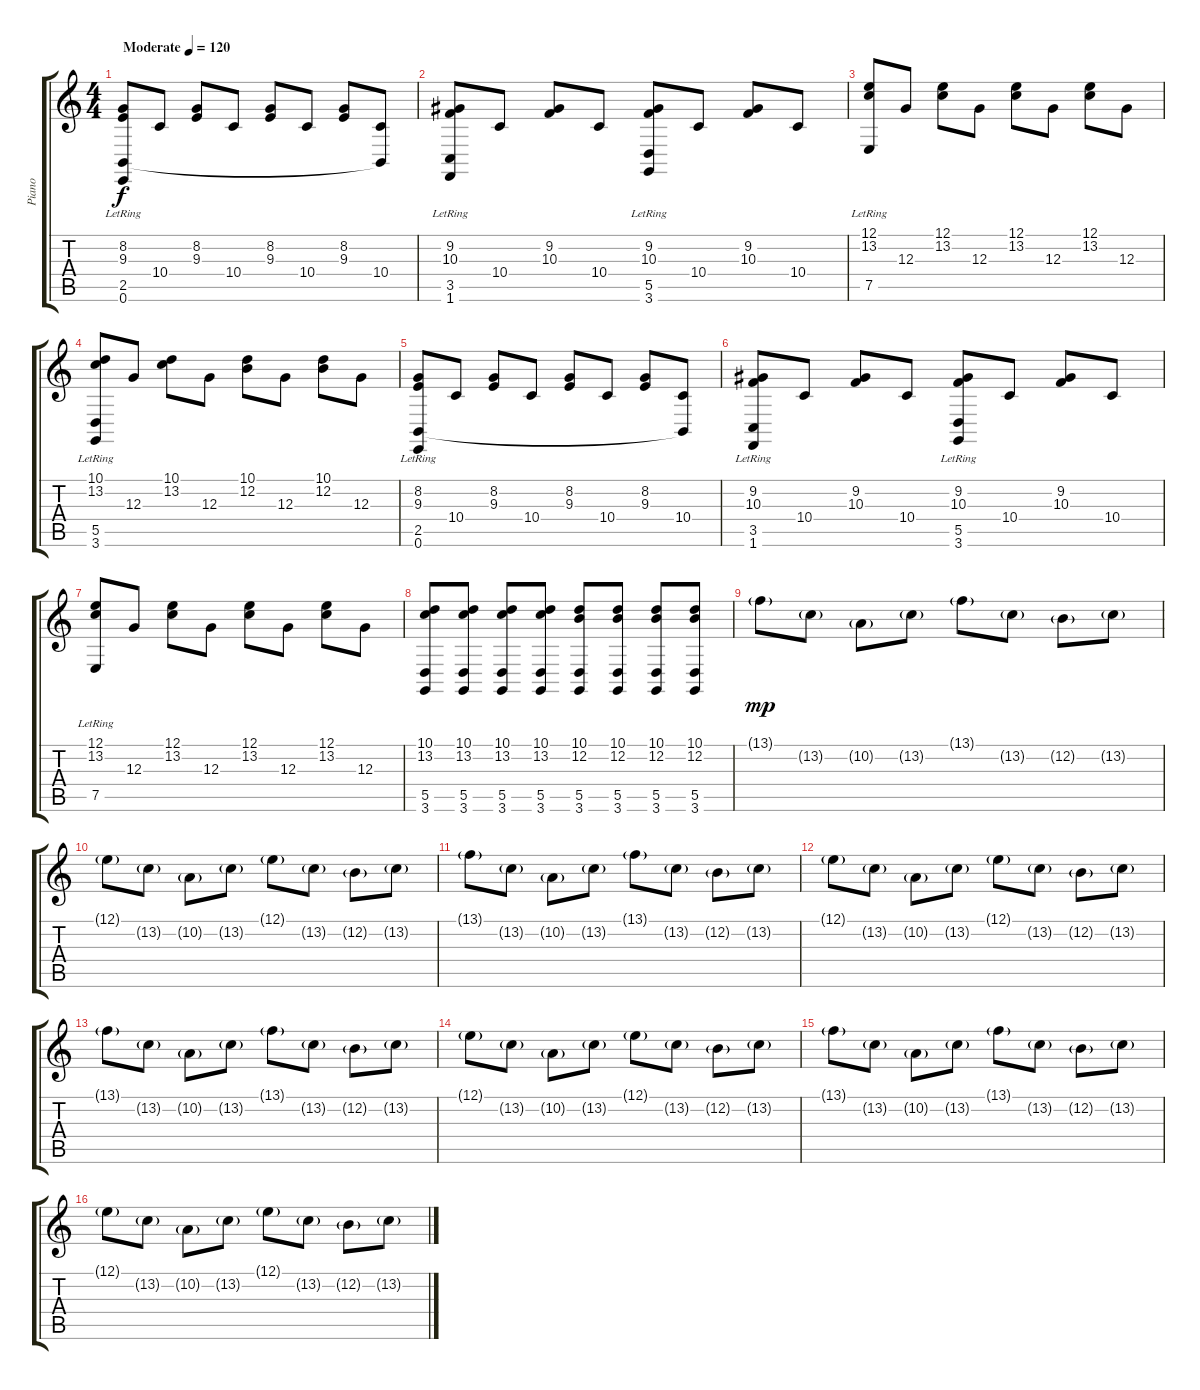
\track ("Piano" "Piano") {instrument acousticgrandpiano}
\staff {score tabs}
\tuning (E4 B3 G3 D3 A2 E2) {hide}
\ts (4 4)
\tempo (120 "Moderate")
\clef g2
\ks c
(8.2 9.3 2.5 0.6{lr}).8{dy f instrument acousticgrandpiano} 10.4.8 (8.2 9.3).8 10.4.8 (8.2 9.3).8 10.4.8 (8.2 9.3).8 (10.4 2.5{t}).8 |
(9.2 10.3 3.5 1.6{lr}).8 10.4.8 (9.2 10.3).8 10.4.8 (9.2 10.3 5.5 3.6{lr}).8 10.4.8 (9.2 10.3).8 10.4.8 |
(12.1 13.2 7.5{lr}).8 12.3.8 (12.1 13.2).8 12.3.8 (12.1 13.2).8 12.3.8 (12.1 13.2).8 12.3.8 |
(10.1 13.2 5.5 3.6{lr}).8 12.3.8 (10.1 13.2).8 12.3.8 (10.1 12.2).8 12.3.8 (10.1 12.2).8 12.3.8 |
(8.2 9.3 2.5 0.6{lr}).8 10.4.8 (8.2 9.3).8 10.4.8 (8.2 9.3).8 10.4.8 (8.2 9.3).8 (10.4 2.5{t}).8 |
(9.2 10.3 3.5 1.6{lr}).8 10.4.8 (9.2 10.3).8 10.4.8 (9.2 10.3 5.5 3.6{lr}).8 10.4.8 (9.2 10.3).8 10.4.8 |
(12.1 13.2 7.5{lr}).8 12.3.8 (12.1 13.2).8 12.3.8 (12.1 13.2).8 12.3.8 (12.1 13.2).8 12.3.8 |
(10.1 13.2 5.5 3.6).8 (10.1 13.2 5.5 3.6).8 (10.1 13.2 5.5 3.6).8 (10.1 13.2 5.5 3.6).8 (10.1 12.2 5.5 3.6).8 (10.1 12.2 5.5 3.6).8 (10.1 12.2 5.5 3.6).8 (10.1 12.2 5.5 3.6).8 |
13.1{g}.8{dy mp} 13.2{g}.8 10.2{g}.8 13.2{g}.8 13.1{g}.8 13.2{g}.8 12.2{g}.8 13.2{g}.8 |
12.1{g}.8 13.2{g}.8 10.2{g}.8 13.2{g}.8 12.1{g}.8 13.2{g}.8 12.2{g}.8 13.2{g}.8 |
13.1{g}.8 13.2{g}.8 10.2{g}.8 13.2{g}.8 13.1{g}.8 13.2{g}.8 12.2{g}.8 13.2{g}.8 |
12.1{g}.8 13.2{g}.8 10.2{g}.8 13.2{g}.8 12.1{g}.8 13.2{g}.8 12.2{g}.8 13.2{g}.8 |
13.1{g}.8 13.2{g}.8 10.2{g}.8 13.2{g}.8 13.1{g}.8 13.2{g}.8 12.2{g}.8 13.2{g}.8 |
12.1{g}.8 13.2{g}.8 10.2{g}.8 13.2{g}.8 12.1{g}.8 13.2{g}.8 12.2{g}.8 13.2{g}.8 |
13.1{g}.8 13.2{g}.8 10.2{g}.8 13.2{g}.8 13.1{g}.8 13.2{g}.8 12.2{g}.8 13.2{g}.8 |
12.1{g}.8 13.2{g}.8 10.2{g}.8 13.2{g}.8 12.1{g}.8 13.2{g}.8 12.2{g}.8 13.2{g}.8
